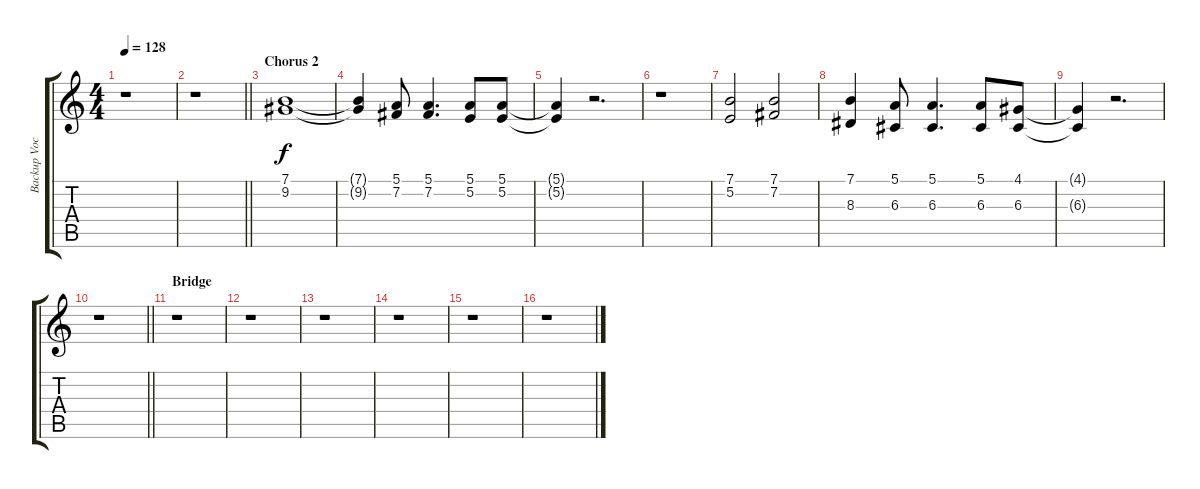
\track ("Backup Vocals" "Backup Voc") {instrument choiraahs}
\staff {score tabs}
\tuning (E4 B3 G3 D3 A2 E2) {hide}
\ts (4 4)
\tempo 128
\clef g2
\ks c
r.1{dy f} |
\barLineRight lightlight
r.1 |
\section ("" "Chorus 2")
(7.1 9.2).1 |
(7.1{t} 9.2{t}).4 (5.1 7.2).8 (5.1 7.2).4{d} (5.1 5.2).8 (5.1 5.2).8 |
(5.1{t} 5.2{t}).4 r.2{d} |
r.1 |
(7.1 5.2).2 (7.1 7.2).2 |
(7.1 8.3).4 (5.1 6.3).8 (5.1 6.3).4{d} (5.1 6.3).8 (4.1 6.3).8 |
(4.1{t} 6.3{t}).4 r.2{d} |
\barLineRight lightlight
r.1 |
\section ("" "Bridge")
r.1 |
r.1 |
r.1 |
r.1 |
r.1 |
r.1
